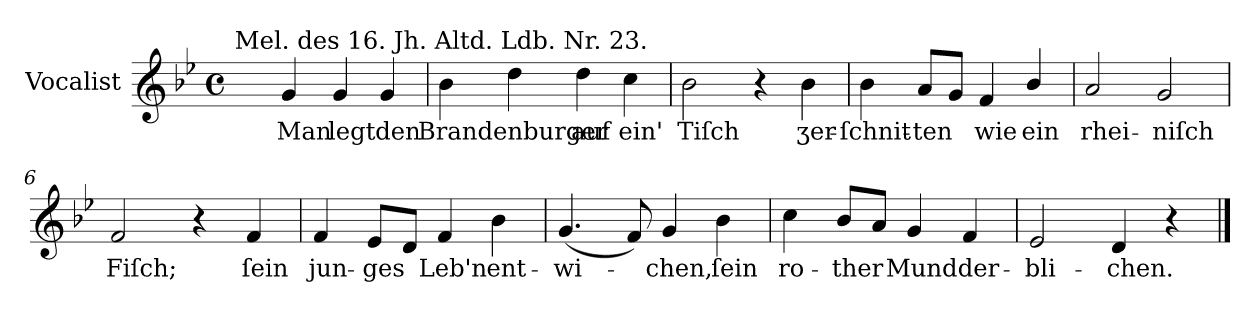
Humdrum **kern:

**kern	**text
*part1	*part1
*staff1	*staff1
*I"Vocalist	*
*k[b-e-]	*
*B-:	*
*M4/4	*
*met(c)	*
=1	=1
!LO:TX:a:t=Mel. des 16. Jh. Altd. Ldb. Nr. 23.	!
4ryy	.
4g	Man
4g	legt
4g	den
=2	=2
4b-	Brandenburger
4dd	.
4dd	auf
4cc	ein'
=3	=3
2b-	Tiſch
4r	.
4b-	ʒer-
=4	=4
4b-	-ſchnit-
8aL	-ten
8gJ	.
4f	wie
4b-/	ein
=5	=5
2a	rhei-
2g	-niſch
=6	=6
2f	Fiſch;
4r	.
4f	ſein
=7	=7
4f	jun-
8e-L	-ges
8dJ	.
4f	Leb'n
4b-	ent-
=8	=8
(4.g	-wi-
8f)	.
4g	-chen,
4b-	ſein
=9	=9
4cc	ro-
8b-L	-ther
8aJ	.
4g	Mund
4f	der-
=10	=10
2e-	-bli-
4d	-chen.
4r	.
==	==
*-	*-
